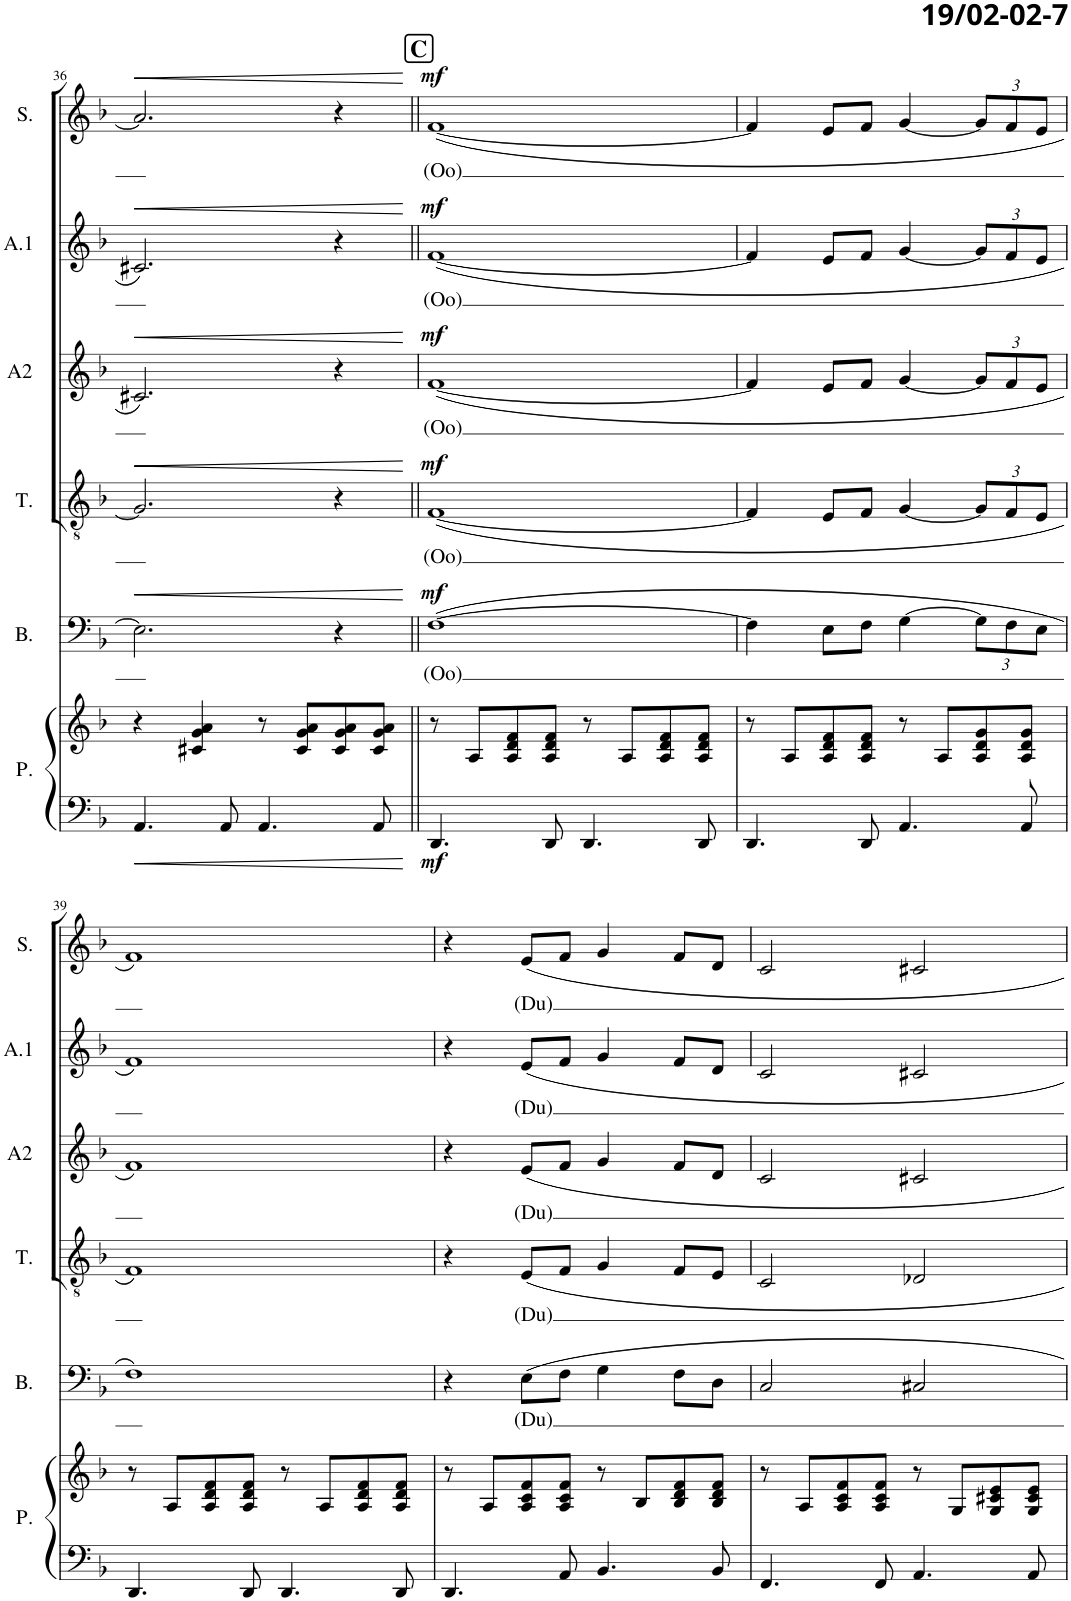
**kern	**kern	**dynam	**kern	**text	**dynam	**kern	**text	**dynam	**kern	**text	**dynam	**kern	**text	**dynam	**kern	**text	**dynam
*part6	*part6	*part6	*part5	*part5	*part5	*part4	*part4	*part4	*part3	*part3	*part3	*part2	*part2	*part2	*part1	*part1	*part1
*staff7	*staff6	*staff6/7	*staff5	*staff5	*staff5	*staff4	*staff4	*staff4	*staff3	*staff3	*staff3	*staff2	*staff2	*staff2	*staff1	*staff1	*staff1
*I"Piano	*	*	*I"Bas	*	*	*I"Tenor	*	*	*I"Alt 2	*	*	*I"Alt 1	*	*	*I"Sopraan	*	*
*I'P.	*	*	*I'B.	*	*	*I'T.	*	*	*I'A2	*	*	*I'A.1	*	*	*I'S.	*	*
!!LO:PB:g=z
*clefF4	*clefG2	*	*clefF4	*	*	*clefGv2	*	*	*clefG2	*	*	*clefG2	*	*	*clefG2	*	*
*	*	*	*	*	*	*	*	*	*	*	*	*	*	*	*Trd1c2	*	*
*k[b-]	*k[b-]	*	*k[b-]	*	*	*k[b-]	*	*	*k[b-]	*	*	*k[b-]	*	*	*k[b-]	*	*
*M2/2	*M2/2	*	*M2/2	*	*	*M2/2	*	*	*M2/2	*	*	*M2/2	*	*	*M2/2	*	*
*met(c|)	*met(c|)	*	*met(c|)	*	*	*met(c|)	*	*	*met(c|)	*	*	*met(c|)	*	*	*met(c|)	*	*
=36	=36	=36	=36	=36	=36	=36	=36	=36	=36	=36	=36	=36	=36	=36	=36	=36	=36
!	!	!	!	!	!LO:HP:b	!	!	!LO:HP:b	!	!	!LO:HP:b	!	!	!LO:HP:b	!	!	!LO:HP:b
4.AA/	4r	.	2.E\]	.	<	2.G/]	.	<	2.c#X/	.	<	2.c#X/	.	<	2.a/]	.	<
.	4c#X/ 4g/ 4a/	.	.	.	.	.	.	.	.	.	.	.	.	.	.	.	.
8AA/	.	.	.	.	.	.	.	.	.	.	.	.	.	.	.	.	.
4.AA/	8r	.	.	.	.	.	.	.	.	.	.	.	.	.	.	.	.
.	8c#/ 8g/ 8a/L	.	.	.	.	.	.	.	.	.	.	.	.	.	.	.	.
.	8c#/ 8g/ 8a/	.	4r	.	.	4r	.	.	4r	.	.	4r	.	.	4r	.	.
8AA/	8c#/ 8g/ 8a/J	.	.	.	.	.	.	.	.	.	.	.	.	.	.	.	.
.	.	.	.	.	[	.	.	[	.	.	[	.	.	[	.	.	[
!!LO:REH:place=s1:a:B:cj:fs=14:t=C
=37||	=37||	=37||	=37||	=37||	=37||	=37||	=37||	=37||	=37||	=37||	=37||	=37||	=37||	=37||	=37||	=37||	=37||
!	!	!LO:DY:b=2	!	!LO:LY:b	!LO:DY:a	!	!LO:LY:b	!LO:DY:a	!	!LO:LY:b	!LO:DY:a	!	!LO:LY:b	!LO:DY:a	!	!LO:LY:b	!LO:DY:a
4.DD/	8r	mf	([1F	(Oo)	mf	([1F	(Oo)	mf	([1f	(Oo)	mf	([1f	(Oo)	mf	([1f	(Oo)	mf
.	8A/L	.	.	.	.	.	.	.	.	.	.	.	.	.	.	.	.
.	8A/ 8d/ 8f/	.	.	.	.	.	.	.	.	.	.	.	.	.	.	.	.
8DD/	8A/ 8d/ 8f/J	.	.	.	.	.	.	.	.	.	.	.	.	.	.	.	.
4.DD/	8r	.	.	.	.	.	.	.	.	.	.	.	.	.	.	.	.
.	8A/L	.	.	.	.	.	.	.	.	.	.	.	.	.	.	.	.
.	8A/ 8d/ 8f/	.	.	.	.	.	.	.	.	.	.	.	.	.	.	.	.
8DD/	8A/ 8d/ 8f/J	.	.	.	.	.	.	.	.	.	.	.	.	.	.	.	.
=38	=38	=38	=38	=38	=38	=38	=38	=38	=38	=38	=38	=38	=38	=38	=38	=38	=38
4.DD/	8r	.	4F\]	.	.	4F/]	.	.	4f/]	.	.	4f/]	.	.	4f/]	.	.
.	8A/L	.	.	.	.	.	.	.	.	.	.	.	.	.	.	.	.
.	8A/ 8d/ 8f/	.	8E\L	.	.	8E/L	.	.	8e/L	.	.	8e/L	.	.	8e/L	.	.
8DD/	8A/ 8d/ 8f/J	.	8F\J	.	.	8F/J	.	.	8f/J	.	.	8f/J	.	.	8f/J	.	.
4.AA/	8r	.	[4G\	.	.	[4G/	.	.	[4g/	.	.	[4g/	.	.	[4g/	.	.
.	8A/L	.	.	.	.	.	.	.	.	.	.	.	.	.	.	.	.
*	*	*	*Xbrackettup	*	*	*Xbrackettup	*	*	*Xbrackettup	*	*	*Xbrackettup	*	*	*Xbrackettup	*	*
.	8A/ 8d/ 8g/	.	12G\L]	.	.	12G/L]	.	.	12g/L]	.	.	12g/L]	.	.	12g/L]	.	.
.	.	.	12F\	.	.	12F/	.	.	12f/	.	.	12f/	.	.	12f/	.	.
8AA/	8A/ 8d/ 8g/J	.	.	.	.	.	.	.	.	.	.	.	.	.	.	.	.
.	.	.	12E\J	.	.	12E/J	.	.	12e/J	.	.	12e/J	.	.	12e/J	.	.
!!LO:LB:g=z
=39	=39	=39	=39	=39	=39	=39	=39	=39	=39	=39	=39	=39	=39	=39	=39	=39	=39
4.DD/	8r	.	1F)	.	.	1F)	.	.	1f)	.	.	1f)	.	.	1f)	.	.
.	8A/L	.	.	.	.	.	.	.	.	.	.	.	.	.	.	.	.
.	8A/ 8d/ 8f/	.	.	.	.	.	.	.	.	.	.	.	.	.	.	.	.
8DD/	8A/ 8d/ 8f/J	.	.	.	.	.	.	.	.	.	.	.	.	.	.	.	.
4.DD/	8r	.	.	.	.	.	.	.	.	.	.	.	.	.	.	.	.
.	8A/L	.	.	.	.	.	.	.	.	.	.	.	.	.	.	.	.
.	8A/ 8d/ 8f/	.	.	.	.	.	.	.	.	.	.	.	.	.	.	.	.
8DD/	8A/ 8d/ 8f/J	.	.	.	.	.	.	.	.	.	.	.	.	.	.	.	.
=40	=40	=40	=40	=40	=40	=40	=40	=40	=40	=40	=40	=40	=40	=40	=40	=40	=40
4.DD/	8r	.	4r	.	.	4r	.	.	4r	.	.	4r	.	.	4r	.	.
.	8A/L	.	.	.	.	.	.	.	.	.	.	.	.	.	.	.	.
!	!	!	!	!LO:LY:b	!	!	!LO:LY:b	!	!	!LO:LY:b	!	!	!LO:LY:b	!	!	!LO:LY:b	!
.	8A/ 8c/ 8f/	.	8E\L	(Du)	.	8E/L	(Du)	.	8e/L	(Du)	.	8e/L	(Du)	.	8e/L	(Du)	.
8AA/	8A/ 8c/ 8f/J	.	8F\J	.	.	8F/J	.	.	8f/J	.	.	8f/J	.	.	8f/J	.	.
4.BB-/	8r	.	4G\	.	.	4G/	.	.	4g/	.	.	4g/	.	.	4g/	.	.
.	8B-/L	.	.	.	.	.	.	.	.	.	.	.	.	.	.	.	.
.	8B-/ 8d/ 8f/	.	8F\L	.	.	8F/L	.	.	8f/L	.	.	8f/L	.	.	8f/L	.	.
8BB-/	8B-/ 8d/ 8f/J	.	8D\J	.	.	8E/J	.	.	8d/J	.	.	8d/J	.	.	8d/J	.	.
=41	=41	=41	=41	=41	=41	=41	=41	=41	=41	=41	=41	=41	=41	=41	=41	=41	=41
4.FF/	8r	.	2C/	.	.	2C/	.	.	2c/	.	.	2c/	.	.	2c/	.	.
.	8A/L	.	.	.	.	.	.	.	.	.	.	.	.	.	.	.	.
.	8A/ 8c/ 8f/	.	.	.	.	.	.	.	.	.	.	.	.	.	.	.	.
8FF/	8A/ 8c/ 8f/J	.	.	.	.	.	.	.	.	.	.	.	.	.	.	.	.
4.AA/	8r	.	2C#X/	.	.	2D-X/	.	.	2c#X/	.	.	2c#X/	.	.	2c#X/	.	.
.	8G/L	.	.	.	.	.	.	.	.	.	.	.	.	.	.	.	.
.	8G/ 8c#X/ 8e/	.	.	.	.	.	.	.	.	.	.	.	.	.	.	.	.
8AA/	8G/ 8c#/ 8e/J	.	.	.	.	.	.	.	.	.	.	.	.	.	.	.	.
=	=	=	=	=	=	=	=	=	=	=	=	=	=	=	=	=	=
*-	*-	*-	*-	*-	*-	*-	*-	*-	*-	*-	*-	*-	*-	*-	*-	*-	*-
